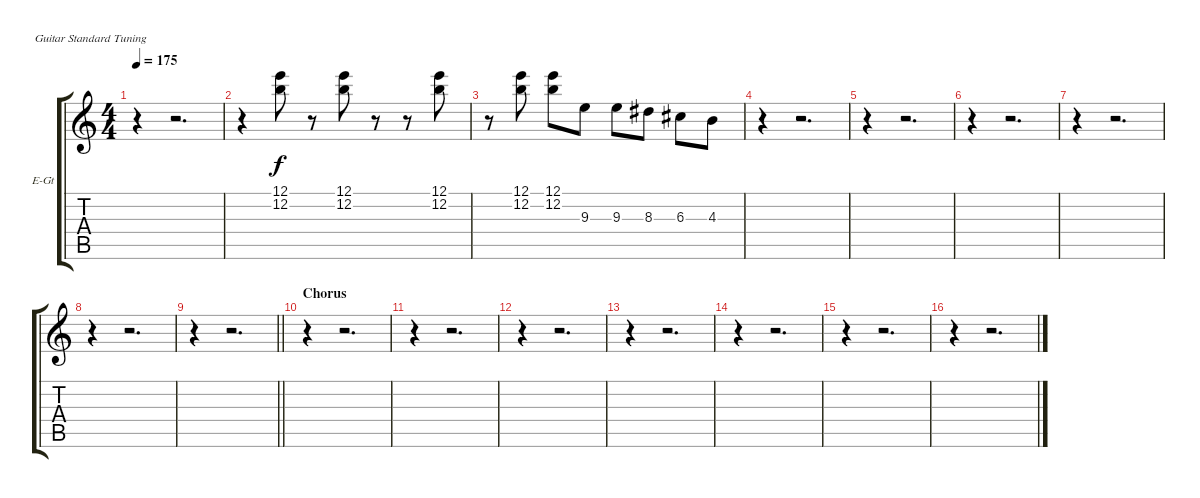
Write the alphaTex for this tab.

\bracketExtendMode groupsimilarinstruments
\firstSystemTrackNameOrientation horizontal
\otherSystemsTrackNameOrientation horizontal
\track ("Guitar" "E-Gt") {instrument distortionguitar}
\staff {score tabs}
\tuning (E4 B3 G3 D3 A2 E2)
\ts (4 4)
\tempo 175
\clef g2
\ks c
r.4{dy f} r.2{d} |
r.4 (12.1 12.2).8 r.8 (12.1 12.2).8 r.8 r.8 (12.1 12.2).8 |
r.8 (12.1 12.2).8 (12.1 12.2).8 9.3.8 9.3.8 8.3.8 6.3.8 4.3.8 |
r.4 r.2{d} |
r.4 r.2{d} |
r.4 r.2{d} |
r.4 r.2{d} |
r.4 r.2{d} |
\barLineRight lightlight
r.4 r.2{d} |
\section ("" "Chorus")
r.4 r.2{d} |
r.4 r.2{d} |
r.4 r.2{d} |
r.4 r.2{d} |
r.4 r.2{d} |
r.4 r.2{d} |
r.4 r.2{d}
